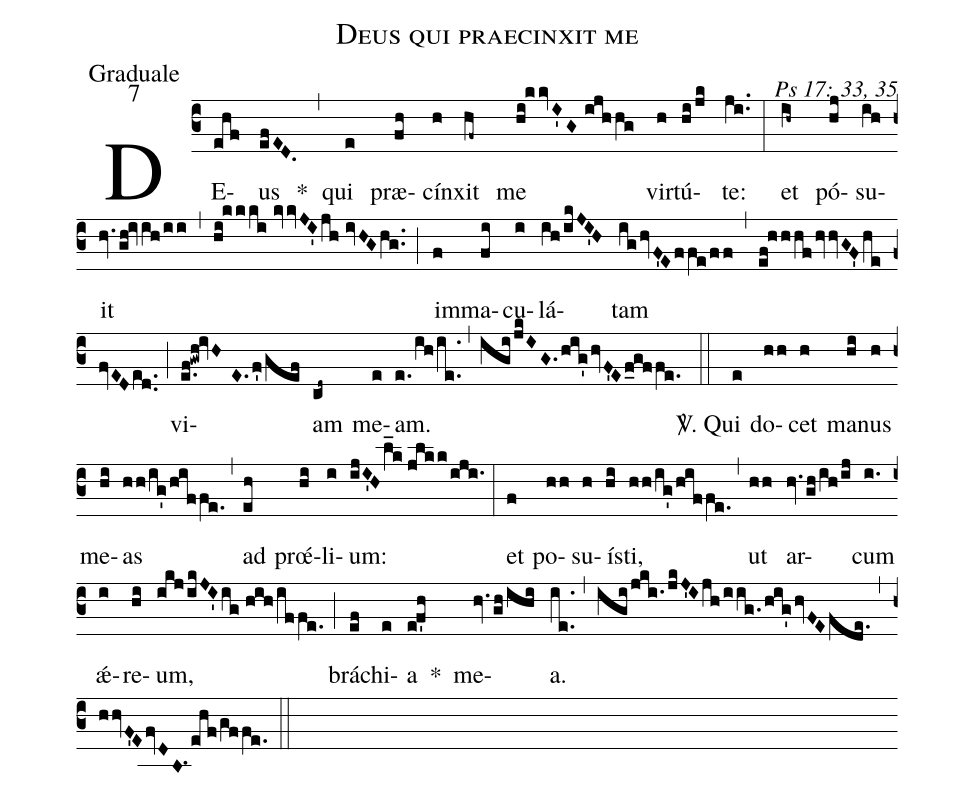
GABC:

name: Deus qui praecinxit me;
office-part: Graduale;
mode: 7;
commentary: Ps 17: 33, 35;
%%
(c3) DE(ehf)us(efED.) *(,) qui(e) præ(fh)cín(h)xit(hf~) me(hi!kkvI'G//ijhhg) vir(h)tú(hi/jk)te:(ji..) (:)
et(ih~) pó(hj)su(ih)it(hv./gh!ivih/ii) (,) (hi!kkki//kvvJI'/jh//ivHG/hg..) (;) im(f)ma(fi)cu(i)lá(ih/ikJI'H)tam(ig/hvF'E/ffe/ff) (,) (ef!hhhf/hvvGF'/he//fvED/ed..) (;) vi(e.f!gwh!ivHE./f'/gef)am(cd~) me(e)am.(e./ih/ie..) (,) (igi/jkIG./hig'/hvF'E/f_gffe.) (::)
<sp>V/</sp>. Qui(e) do(hh)cet(h) ma(hi)nus(h) me(hi)as(hh/ig'/hiffe.) (,) ad(eh) prœ́(hi)li(i)um:(ijI'H/l_k//jlkk/iji.) (:)
et(f) po(hh)su(h)ís(hi)ti,(hh/ig'/hiffe.) (,) ut(hh) ar(hv./gh/ih/ij)cum(i.) ǽ(i)re(hi)um,(ikj/ikJI'/ig//hih/iffe.) (;) brá(ef)chi(e)a(e!f'h) *() me(hv./gh/ihi)a.(ie..) (,) (igi/jki./jkJ'I/jh/iig./hig'/hvFE/fde.) (,) (hhvF'E/fvDB.1/ehf/gffe.) (::)
